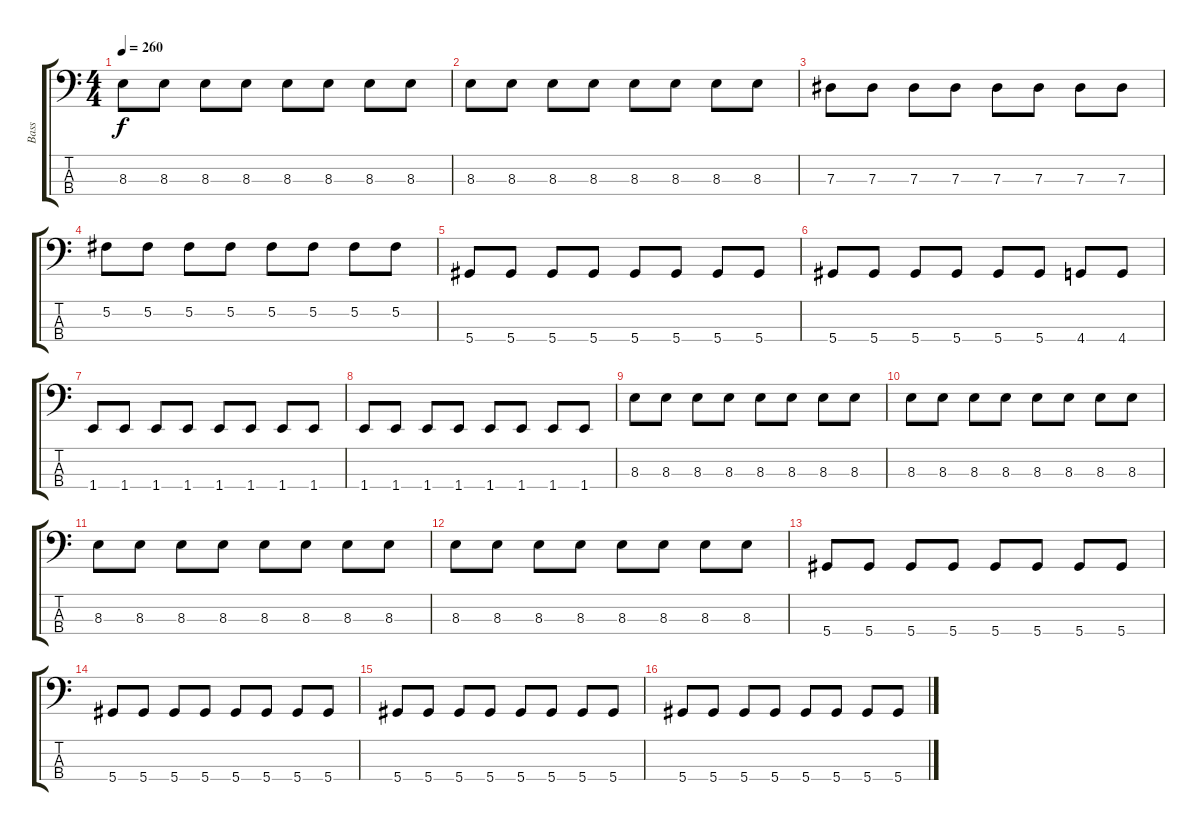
\track ("Bass" "Bass") {instrument electricbasspick}
\staff {score tabs}
\tuning (Gb2 Db2 Ab1 Eb1) {hide}
\ts (4 4)
\tempo 260
\clef f4
\ks c
8.3.8{dy f} 8.3.8 8.3.8 8.3.8 8.3.8 8.3.8 8.3.8 8.3.8 |
8.3.8 8.3.8 8.3.8 8.3.8 8.3.8 8.3.8 8.3.8 8.3.8 |
7.3.8 7.3.8 7.3.8 7.3.8 7.3.8 7.3.8 7.3.8 7.3.8 |
5.2.8 5.2.8 5.2.8 5.2.8 5.2.8 5.2.8 5.2.8 5.2.8 |
5.4.8 5.4.8 5.4.8 5.4.8 5.4.8 5.4.8 5.4.8 5.4.8 |
5.4.8 5.4.8 5.4.8 5.4.8 5.4.8 5.4.8 4.4.8 4.4.8 |
1.4.8 1.4.8 1.4.8 1.4.8 1.4.8 1.4.8 1.4.8 1.4.8 |
1.4.8 1.4.8 1.4.8 1.4.8 1.4.8 1.4.8 1.4.8 1.4.8 |
8.3.8 8.3.8 8.3.8 8.3.8 8.3.8 8.3.8 8.3.8 8.3.8 |
8.3.8 8.3.8 8.3.8 8.3.8 8.3.8 8.3.8 8.3.8 8.3.8 |
8.3.8 8.3.8 8.3.8 8.3.8 8.3.8 8.3.8 8.3.8 8.3.8 |
8.3.8 8.3.8 8.3.8 8.3.8 8.3.8 8.3.8 8.3.8 8.3.8 |
5.4.8 5.4.8 5.4.8 5.4.8 5.4.8 5.4.8 5.4.8 5.4.8 |
5.4.8 5.4.8 5.4.8 5.4.8 5.4.8 5.4.8 5.4.8 5.4.8 |
5.4.8 5.4.8 5.4.8 5.4.8 5.4.8 5.4.8 5.4.8 5.4.8 |
5.4.8 5.4.8 5.4.8 5.4.8 5.4.8 5.4.8 5.4.8 5.4.8
